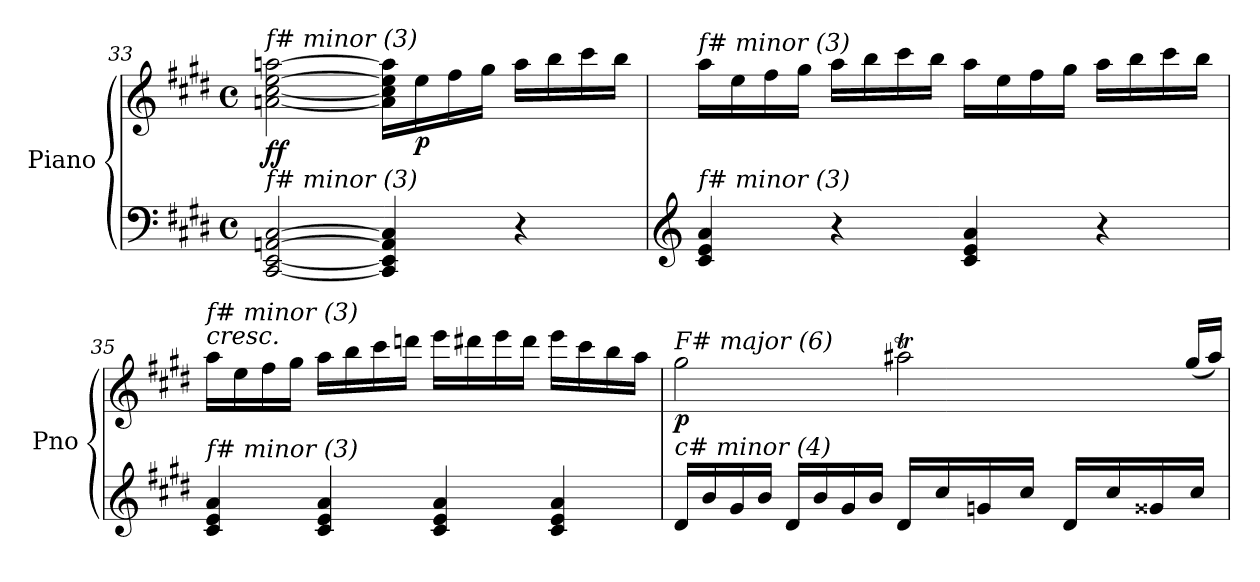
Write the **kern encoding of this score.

**kern	**kern	**dynam
*part1	*part1	*part1
*staff2	*staff1	*staff1/2
*I"Piano	*	*
*I'Pno	*	*
*clefF4	*clefG2	*
*k[f#c#g#d#]	*k[f#c#g#d#]	*
*M4/4	*M4/4	*
*met(c)	*met(c)	*
=33	=33	=33
!	!LO:TX:i:t=f# minor (3)	!
!LO:TX:i:t=f# minor (3)	!	!
!	!	!LO:DY:b
[2CC#/ [2EE/ [2AAn/ [2C#/	[2an\ [2cc#\ [2ee\ [2aan\	ff
4CC#/] 4EE/] 4AA/] 4C#/]	16a\] 16cc#\] 16ee\] 16aa\]LL	.
!	!	!LO:DY:b
.	16ee\	p
.	16ff#\	.
.	16gg#\JJ	.
4r	16aa\LL	.
.	16bb\	.
.	16ccc#\	.
.	16bb\JJ	.
=34	=34	=34
*clefG2	*	*
!	!LO:TX:i:t=f# minor (3)	!
!LO:TX:i:t=f# minor (3)	!	!
4c#/ 4e/ 4a/	16aa\LL	.
.	16ee\	.
.	16ff#\	.
.	16gg#\JJ	.
4r	16aa\LL	.
.	16bb\	.
.	16ccc#\	.
.	16bb\JJ	.
4c#/ 4e/ 4a/	16aa\LL	.
.	16ee\	.
.	16ff#\	.
.	16gg#\JJ	.
4r	16aa\LL	.
.	16bb\	.
.	16ccc#\	.
.	16bb\JJ	.
!!LO:LB:g=z
=35	=35	=35
!	!LO:TX:a:i:t=cresc.	!
!	!LO:TX:i:t=f# minor (3)	!
!LO:TX:i:t=f# minor (3)	!	!
4c#/ 4e/ 4a/	16aa\LL	.
.	16ee\	.
.	16ff#\	.
.	16gg#\JJ	.
4c#/ 4e/ 4a/	16aa\LL	.
.	16bb\	.
.	16ccc#\	.
.	16dddn\JJ	.
4c#/ 4e/ 4a/	16eee\LL	.
.	16ddd#X\	.
.	16eee\	.
.	16ddd#\JJ	.
4c#/ 4e/ 4a/	16eee\LL	.
.	16ccc#\	.
.	16bb\	.
.	16aa\JJ	.
=36	=36	=36
*^	*^	*
!	!	!LO:TX:i:t=F# major (6)	!	!
!LO:TX:i:t=c# minor (4)	!	!	!	!
!	!	!	!	!LO:DY:b
2ryy	16d#/LL	2gg#\	2ryy	p
.	16b/	.	.	.
.	16g#/	.	.	.
.	16b/JJ	.	.	.
.	16d#/LL	.	.	.
.	16b/	.	.	.
.	16g#/	.	.	.
.	16b/JJ	.	.	.
*	*	*	*Xtuplet	*
2ryy	16d#/LL	2aa#Xt\	30ryy	.
.	.	.	30bb!yy	.
.	16cc#/	.	.	.
.	.	.	30aa#!yy	.
.	.	.	30bb!yy	.
.	16gni/	.	.	.
.	.	.	30aa#!yy	.
.	.	.	30bb!yy	.
.	16cc#/JJ	.	.	.
.	.	.	30aa#!yy	.
.	.	.	30bb!yy	.
.	16d#/LL	.	.	.
.	.	.	30aa#!yy	.
.	.	.	30bb!yy	.
.	16cc#/	.	.	.
.	.	.	30aa#!yy	.
.	.	.	30bbTTT!yy	.
.	16g##i/	.	.	.
.	.	.	30aa#!yy	.
.	.	.	(30gg#/LL	.
.	16cc#/JJ	.	.	.
.	.	.	30aa#/JJ)	.
*v	*v	*	*	*
*	*v	*v	*
=	=	=
*-	*-	*-
